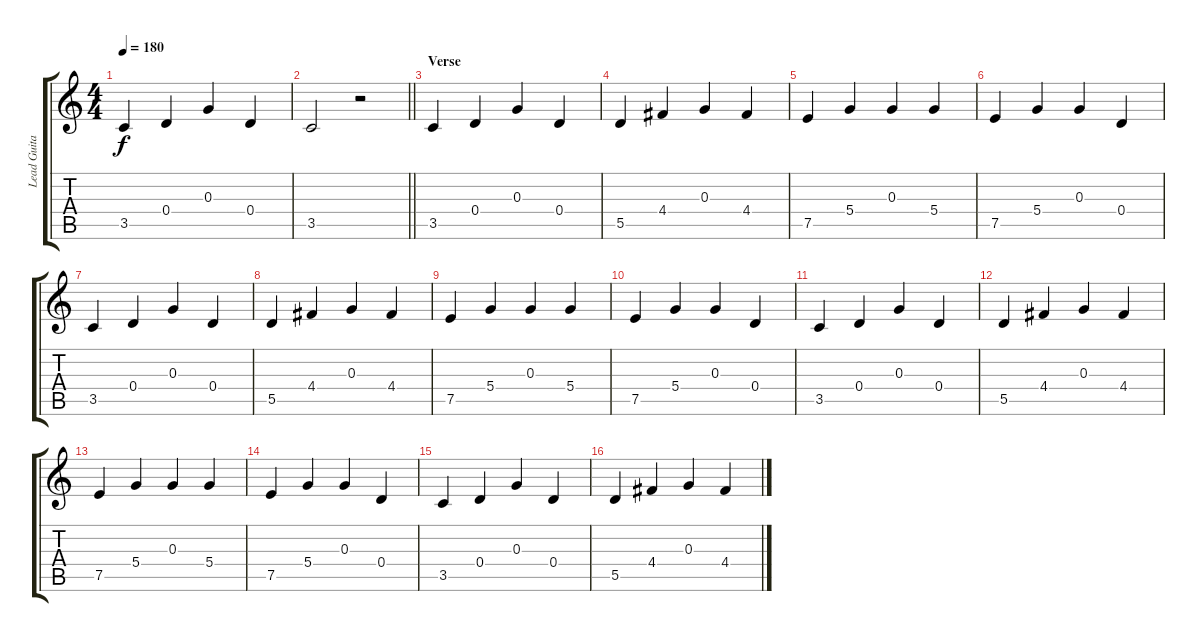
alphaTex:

\track ("Lead Guitar" "Lead Guita") {instrument acousticguitarsteel}
\staff {score tabs}
\tuning (E4 B3 G3 D3 A2 E2) {hide}
\ts (4 4)
\tempo 180
\clef g2
\ks c
3.5.4{dy f} 0.4.4 0.3.4 0.4.4 |
\barLineRight lightlight
3.5.2 r.2 |
\section ("" "Verse")
3.5.4 0.4.4 0.3.4 0.4.4 |
5.5.4 4.4.4 0.3.4 4.4.4 |
7.5.4 5.4.4 0.3.4 5.4.4 |
7.5.4 5.4.4 0.3.4 0.4.4 |
3.5.4 0.4.4 0.3.4 0.4.4 |
5.5.4 4.4.4 0.3.4 4.4.4 |
7.5.4 5.4.4 0.3.4 5.4.4 |
7.5.4 5.4.4 0.3.4 0.4.4 |
3.5.4 0.4.4 0.3.4 0.4.4 |
5.5.4 4.4.4 0.3.4 4.4.4 |
7.5.4 5.4.4 0.3.4 5.4.4 |
7.5.4 5.4.4 0.3.4 0.4.4 |
3.5.4 0.4.4 0.3.4 0.4.4 |
5.5.4 4.4.4 0.3.4 4.4.4
